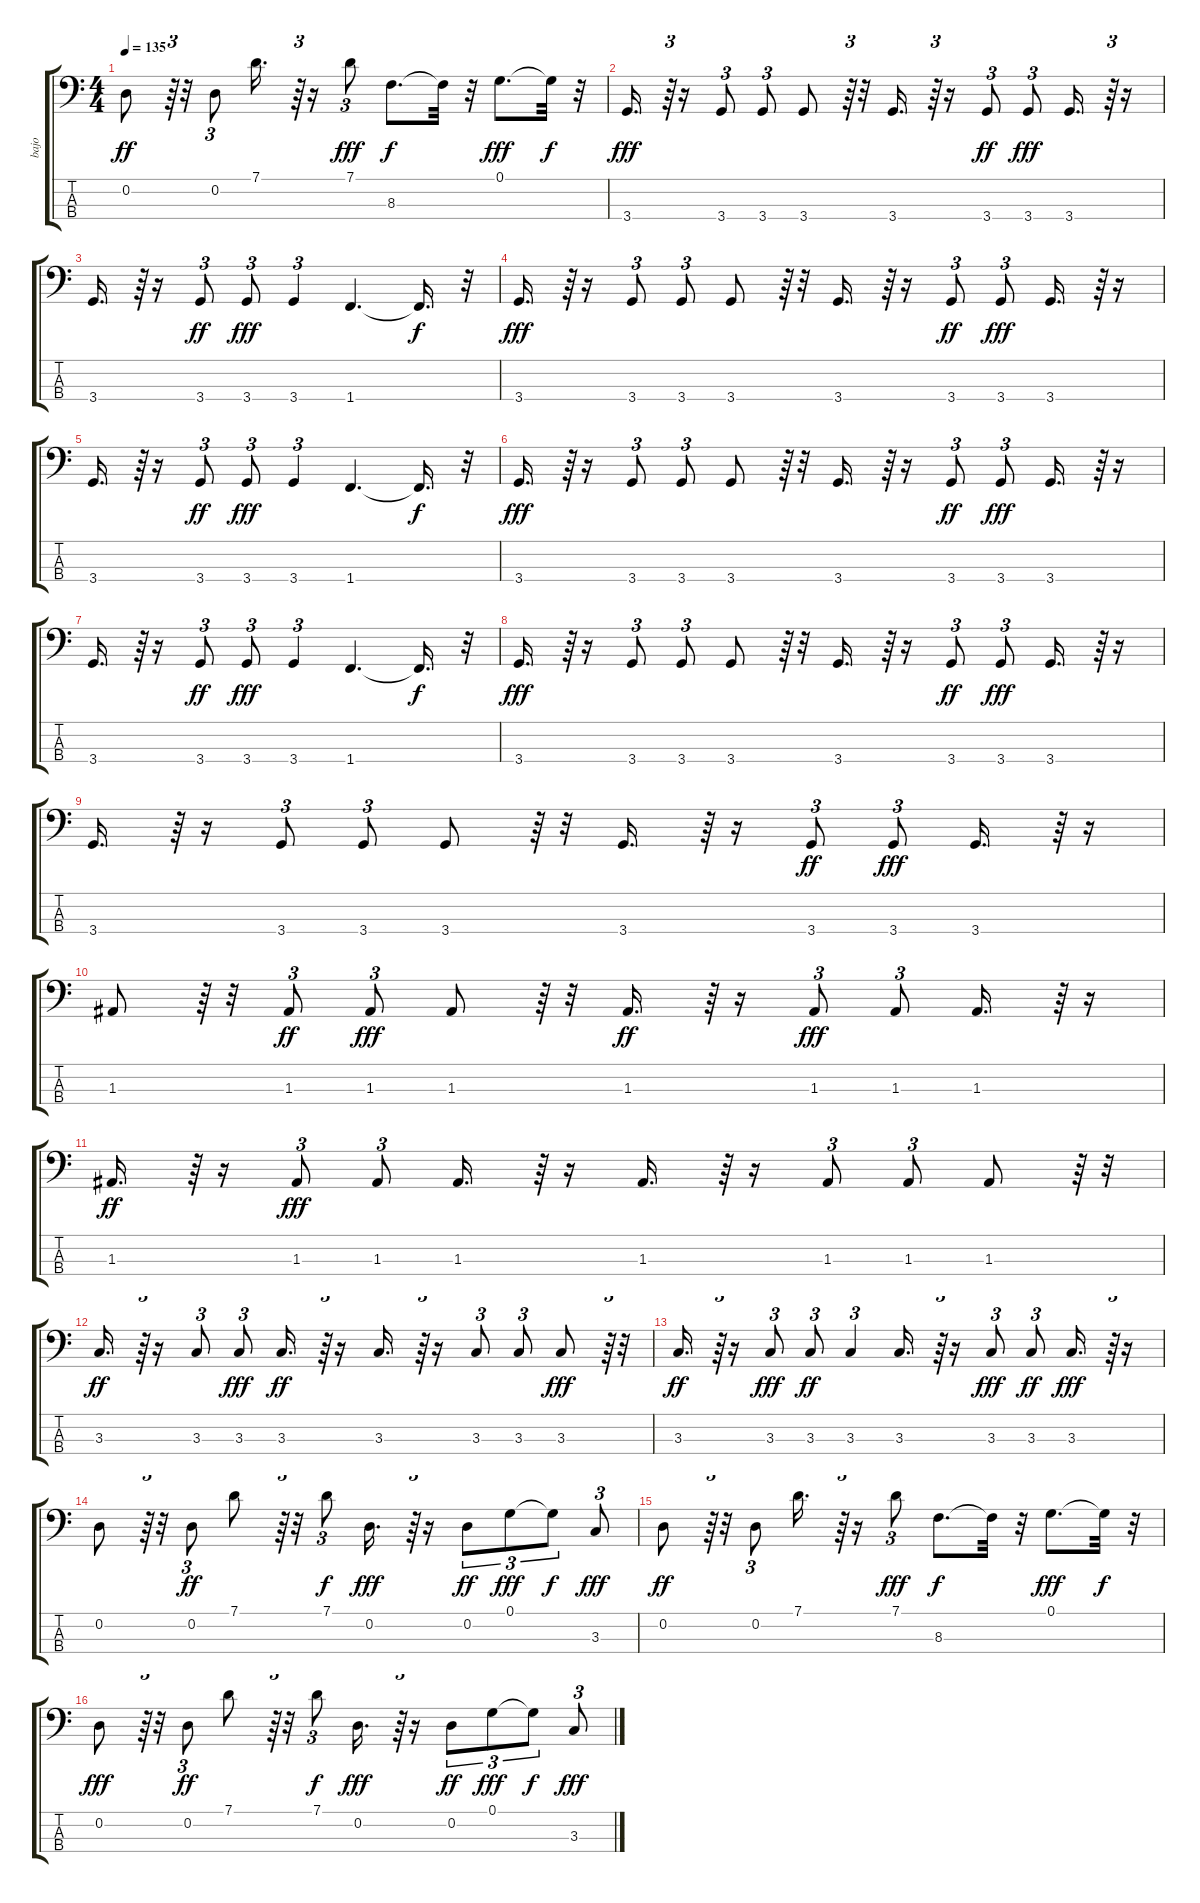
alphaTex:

\track ("bajo" "bajo") {instrument electricbassfinger}
\staff {score tabs}
\tuning (G2 D2 A1 E1) {hide}
\ts (4 4)
\tempo 135
\clef f4
\ks c
0.2.8{dy ff} r.64{tu (3 2)} r.32 0.2.8{tu (3 2)} 7.1.16{d} r.64{tu (3 2)} r.16 7.1.8{tu (3 2) dy fff} 8.3.8{d dy f} 8.3{t}.32 r.32 0.1.8{d dy fff} 0.1{t}.32{dy f} r.32 |
3.4.16{d dy fff} r.64{tu (3 2)} r.16 3.4.8{tu (3 2)} 3.4.8{tu (3 2)} 3.4.8 r.64{tu (3 2)} r.32 3.4.16{d} r.64{tu (3 2)} r.16 3.4.8{tu (3 2) dy ff} 3.4.8{tu (3 2) dy fff} 3.4.16{d} r.64{tu (3 2)} r.16 |
3.4.16{d} r.64{tu (3 2)} r.16 3.4.8{tu (3 2) dy ff} 3.4.8{tu (3 2) dy fff} 3.4.4{tu (3 2)} 1.4.4{d} 1.4{t}.16{d dy f} r.32 |
3.4.16{d dy fff} r.64{tu (3 2)} r.16 3.4.8{tu (3 2)} 3.4.8{tu (3 2)} 3.4.8 r.64{tu (3 2)} r.32 3.4.16{d} r.64{tu (3 2)} r.16 3.4.8{tu (3 2) dy ff} 3.4.8{tu (3 2) dy fff} 3.4.16{d} r.64{tu (3 2)} r.16 |
3.4.16{d} r.64{tu (3 2)} r.16 3.4.8{tu (3 2) dy ff} 3.4.8{tu (3 2) dy fff} 3.4.4{tu (3 2)} 1.4.4{d} 1.4{t}.16{d dy f} r.32 |
3.4.16{d dy fff} r.64{tu (3 2)} r.16 3.4.8{tu (3 2)} 3.4.8{tu (3 2)} 3.4.8 r.64{tu (3 2)} r.32 3.4.16{d} r.64{tu (3 2)} r.16 3.4.8{tu (3 2) dy ff} 3.4.8{tu (3 2) dy fff} 3.4.16{d} r.64{tu (3 2)} r.16 |
3.4.16{d} r.64{tu (3 2)} r.16 3.4.8{tu (3 2) dy ff} 3.4.8{tu (3 2) dy fff} 3.4.4{tu (3 2)} 1.4.4{d} 1.4{t}.16{d dy f} r.32 |
3.4.16{d dy fff} r.64{tu (3 2)} r.16 3.4.8{tu (3 2)} 3.4.8{tu (3 2)} 3.4.8 r.64{tu (3 2)} r.32 3.4.16{d} r.64{tu (3 2)} r.16 3.4.8{tu (3 2) dy ff} 3.4.8{tu (3 2) dy fff} 3.4.16{d} r.64{tu (3 2)} r.16 |
3.4.16{d} r.64{tu (3 2)} r.16 3.4.8{tu (3 2)} 3.4.8{tu (3 2)} 3.4.8 r.64{tu (3 2)} r.32 3.4.16{d} r.64{tu (3 2)} r.16 3.4.8{tu (3 2) dy ff} 3.4.8{tu (3 2) dy fff} 3.4.16{d} r.64{tu (3 2)} r.16 |
1.3.8 r.64{tu (3 2)} r.32 1.3.8{tu (3 2) dy ff} 1.3.8{tu (3 2) dy fff} 1.3.8 r.64{tu (3 2)} r.32 1.3.16{d dy ff} r.64{tu (3 2)} r.16 1.3.8{tu (3 2) dy fff} 1.3.8{tu (3 2)} 1.3.16{d} r.64{tu (3 2)} r.16 |
1.3.16{d dy ff} r.64{tu (3 2)} r.16 1.3.8{tu (3 2) dy fff} 1.3.8{tu (3 2)} 1.3.16{d} r.64{tu (3 2)} r.16 1.3.16{d} r.64{tu (3 2)} r.16 1.3.8{tu (3 2)} 1.3.8{tu (3 2)} 1.3.8 r.64{tu (3 2)} r.32 |
3.3.16{d dy ff} r.64{tu (3 2)} r.16 3.3.8{tu (3 2)} 3.3.8{tu (3 2) dy fff} 3.3.16{d dy ff} r.64{tu (3 2)} r.16 3.3.16{d} r.64{tu (3 2)} r.16 3.3.8{tu (3 2)} 3.3.8{tu (3 2)} 3.3.8{dy fff} r.64{tu (3 2)} r.32 |
3.3.16{d dy ff} r.64{tu (3 2)} r.16 3.3.8{tu (3 2) dy fff} 3.3.8{tu (3 2) dy ff} 3.3.4{tu (3 2)} 3.3.16{d} r.64{tu (3 2)} r.16 3.3.8{tu (3 2) dy fff} 3.3.8{tu (3 2) dy ff} 3.3.16{d dy fff} r.64{tu (3 2)} r.16 |
0.2.8 r.64{tu (3 2)} r.32 0.2.8{tu (3 2) dy ff} 7.1.8 r.64{tu (3 2)} r.32 7.1.8{tu (3 2) dy f} 0.2.16{d dy fff} r.64{tu (3 2)} r.16 0.2.8{tu (3 2) dy ff} 0.1.8{tu (3 2) dy fff} 0.1{t}.8{tu (3 2) dy f} 3.3.8{tu (3 2) dy fff} |
0.2.8{dy ff} r.64{tu (3 2)} r.32 0.2.8{tu (3 2)} 7.1.16{d} r.64{tu (3 2)} r.16 7.1.8{tu (3 2) dy fff} 8.3.8{d dy f} 8.3{t}.32 r.32 0.1.8{d dy fff} 0.1{t}.32{dy f} r.32 |
0.2.8{dy fff} r.64{tu (3 2)} r.32 0.2.8{tu (3 2) dy ff} 7.1.8 r.64{tu (3 2)} r.32 7.1.8{tu (3 2) dy f} 0.2.16{d dy fff} r.64{tu (3 2)} r.16 0.2.8{tu (3 2) dy ff} 0.1.8{tu (3 2) dy fff} 0.1{t}.8{tu (3 2) dy f} 3.3.8{tu (3 2) dy fff}
